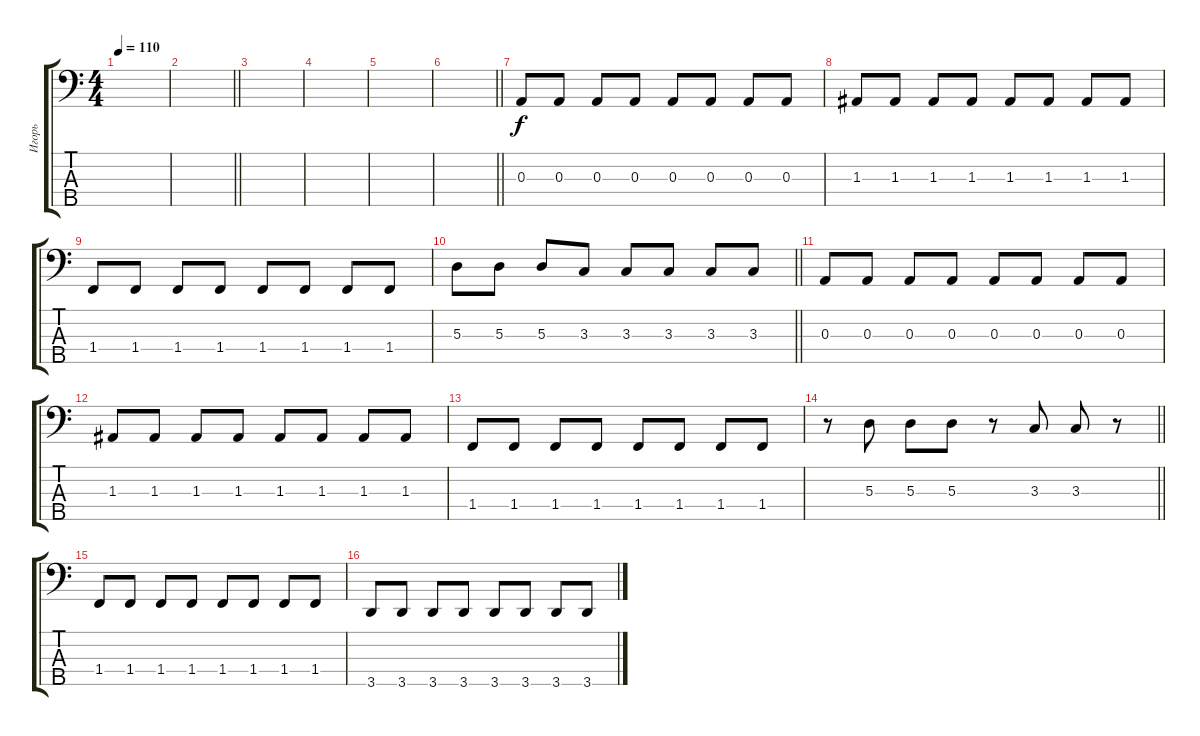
\track ("Игорь" "Игорь") {instrument electricbassfinger}
\staff {score tabs}
\tuning (G2 D2 A1 E1 B0) {hide}
\ts (4 4)
\tempo 110
\clef f4
\ks c
|
\barLineRight lightlight
|
|
|
|
\barLineRight lightlight
|
0.3.8{volume 7} 0.3.8 0.3.8 0.3.8 0.3.8 0.3.8 0.3.8 0.3.8 |
1.3.8 1.3.8 1.3.8 1.3.8 1.3.8 1.3.8 1.3.8 1.3.8 |
1.4.8 1.4.8 1.4.8 1.4.8 1.4.8 1.4.8 1.4.8 1.4.8 |
\barLineRight lightlight
5.3.8 5.3.8 5.3.8 3.3.8 3.3.8 3.3.8 3.3.8 3.3.8 |
0.3.8{volume 7} 0.3.8 0.3.8 0.3.8 0.3.8 0.3.8 0.3.8 0.3.8 |
1.3.8 1.3.8 1.3.8 1.3.8 1.3.8 1.3.8 1.3.8 1.3.8 |
1.4.8 1.4.8 1.4.8 1.4.8 1.4.8 1.4.8 1.4.8 1.4.8 |
\barLineRight lightlight
r.8 5.3.8 5.3.8 5.3.8 r.8 3.3.8 3.3.8 r.8 |
1.4.8 1.4.8 1.4.8 1.4.8 1.4.8 1.4.8 1.4.8 1.4.8 |
3.5.8 3.5.8 3.5.8 3.5.8 3.5.8 3.5.8 3.5.8 3.5.8
